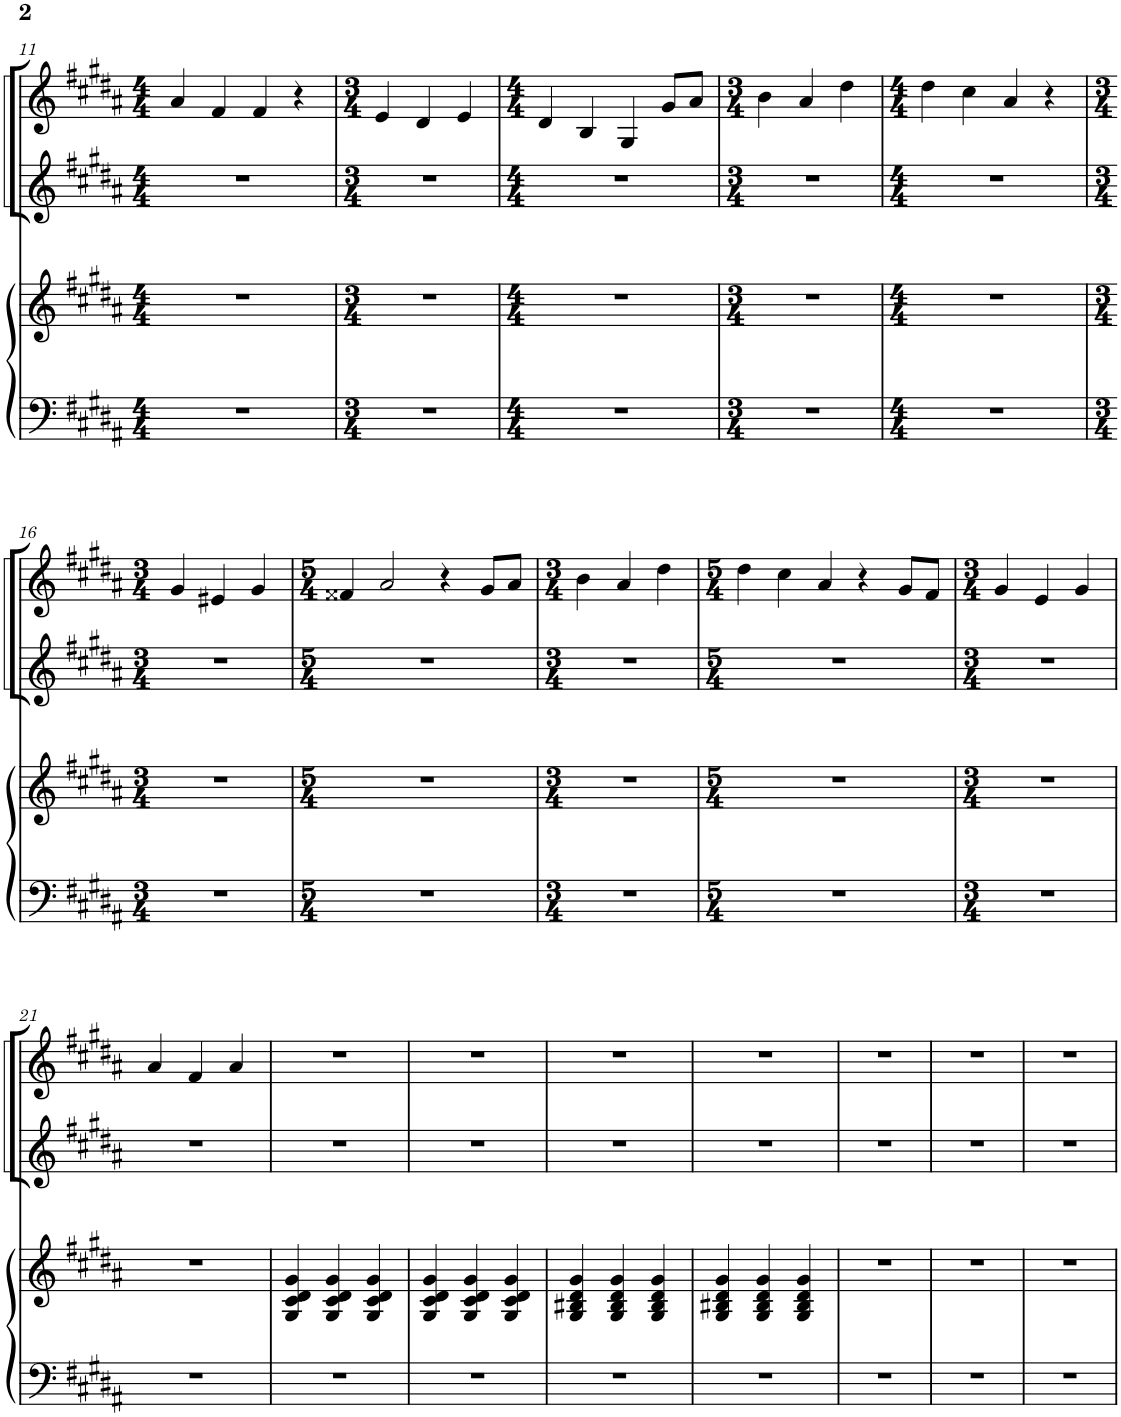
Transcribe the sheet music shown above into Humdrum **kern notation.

**kern	**kern	**kern	**kern
*part3	*part3	*part2	*part1
*staff4	*staff3	*staff2	*staff1
*I"P I A N O	*	*I"V I O L I N    I I	*I"V I O L I N    I
*I'Pno	*	*I'Vln	*I'Vln
!!LO:PB:g=z
*clefF4	*clefG2	*clefG2	*clefG2
*k[f#c#g#d#a#]	*k[f#c#g#d#a#]	*k[f#c#g#d#a#]	*k[f#c#g#d#a#]
*M4/4	*M4/4	*M4/4	*M4/4
=11	=11	=11	=11
1r	1r	1r	4a#/
.	.	.	4f#/
.	.	.	4f#/
.	.	.	4r
=12	=12	=12	=12
*M3/4	*M3/4	*M3/4	*M3/4
2.r	2.r	2.r	4e/
.	.	.	4d#/
.	.	.	4e/
=13	=13	=13	=13
*M4/4	*M4/4	*M4/4	*M4/4
1r	1r	1r	4d#/
.	.	.	4B/
.	.	.	4G#/
.	.	.	8g#/L
.	.	.	8a#/J
=14	=14	=14	=14
*M3/4	*M3/4	*M3/4	*M3/4
2.r	2.r	2.r	4b\
.	.	.	4a#/
.	.	.	4dd#\
=15	=15	=15	=15
*M4/4	*M4/4	*M4/4	*M4/4
1r	1r	1r	4dd#\
.	.	.	4cc#\
.	.	.	4a#/
.	.	.	4r
!!LO:LB:g=z
=16	=16	=16	=16
*M3/4	*M3/4	*M3/4	*M3/4
2.r	2.r	2.r	4g#/
.	.	.	4e#X/
.	.	.	4g#/
=17	=17	=17	=17
*M5/4	*M5/4	*M5/4	*M5/4
4%5r	4%5r	4%5r	4f##X/
.	.	.	2a#/
.	.	.	4r
.	.	.	8g#/L
.	.	.	8a#/J
=18	=18	=18	=18
*M3/4	*M3/4	*M3/4	*M3/4
2.r	2.r	2.r	4b\
.	.	.	4a#/
.	.	.	4dd#\
=19	=19	=19	=19
*M5/4	*M5/4	*M5/4	*M5/4
4%5r	4%5r	4%5r	4dd#\
.	.	.	4cc#\
.	.	.	4a#/
.	.	.	4r
.	.	.	8g#/L
.	.	.	8f#/J
=20	=20	=20	=20
*M3/4	*M3/4	*M3/4	*M3/4
2.r	2.r	2.r	4g#/
.	.	.	4e/
.	.	.	4g#/
!!LO:LB:g=z
=21	=21	=21	=21
2.r	2.r	2.r	4a#/
.	.	.	4f#/
.	.	.	4a#/
=22	=22	=22	=22
2.r	4G#/ 4c#/ 4d#/ 4g#/	2.r	2.r
.	4G#/ 4c#/ 4d#/ 4g#/	.	.
.	4G#/ 4c#/ 4d#/ 4g#/	.	.
=23	=23	=23	=23
2.r	4G#/ 4c#/ 4d#/ 4g#/	2.r	2.r
.	4G#/ 4c#/ 4d#/ 4g#/	.	.
.	4G#/ 4c#/ 4d#/ 4g#/	.	.
=24	=24	=24	=24
2.r	4G#/ 4B#X/ 4d#/ 4g#/	2.r	2.r
.	4G#/ 4B#/ 4d#/ 4g#/	.	.
.	4G#/ 4B#/ 4d#/ 4g#/	.	.
=25	=25	=25	=25
2.r	4G#/ 4B#X/ 4d#/ 4g#/	2.r	2.r
.	4G#/ 4B#/ 4d#/ 4g#/	.	.
.	4G#/ 4B#/ 4d#/ 4g#/	.	.
=26	=26	=26	=26
2.r	2.r	2.r	2.r
=27	=27	=27	=27
2.r	2.r	2.r	2.r
=28	=28	=28	=28
2.r	2.r	2.r	2.r
=	=	=	=
*-	*-	*-	*-
